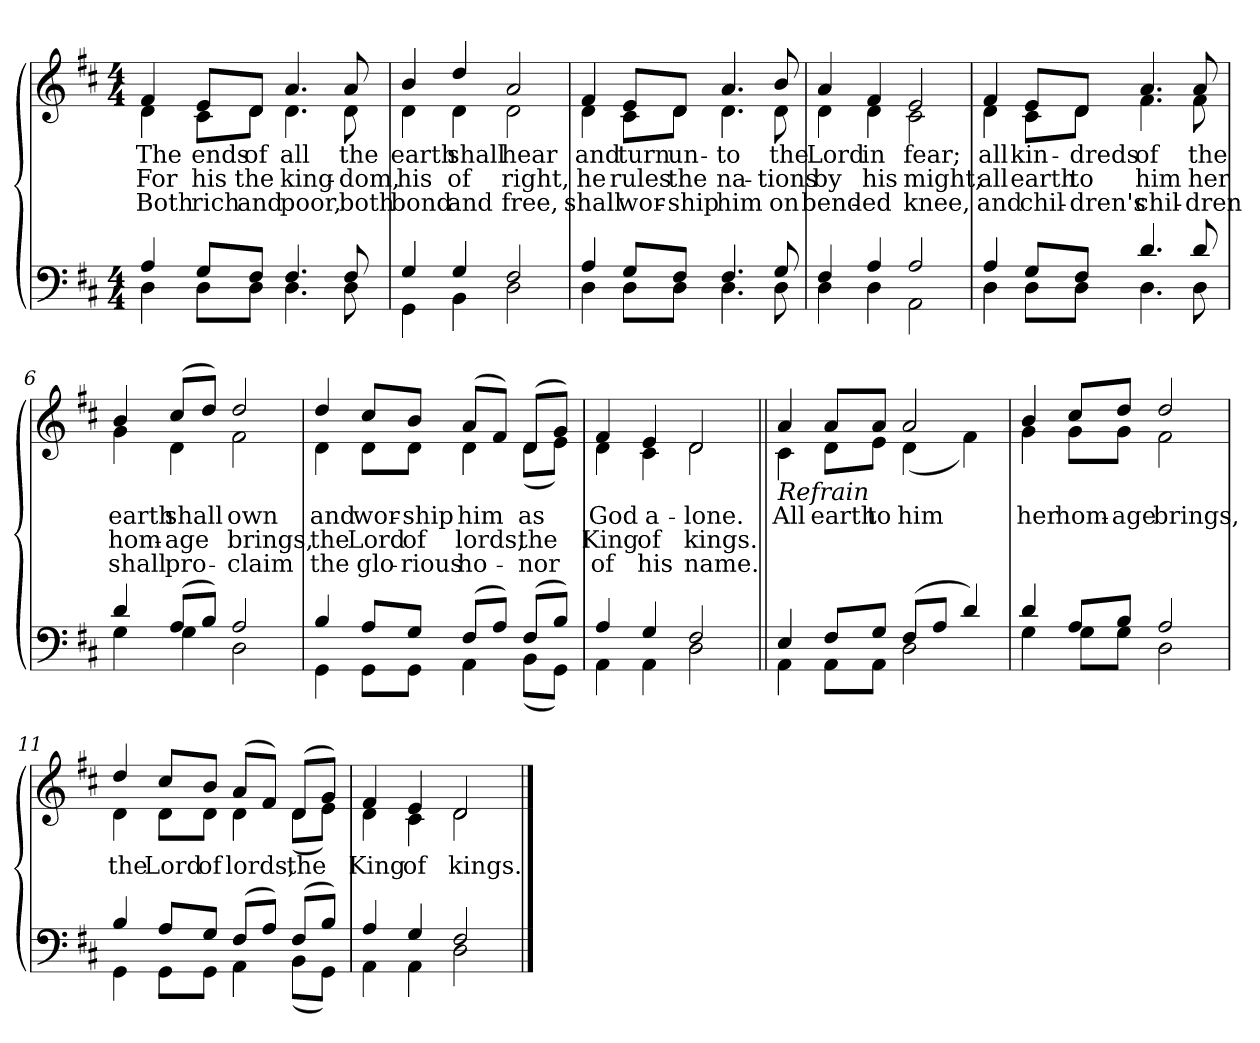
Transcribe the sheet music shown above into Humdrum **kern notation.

**kern	**kern	**text	**text	**text
*part2	*part1	*part1	*part1	*part1
*staff2	*staff1	*staff1	*staff1	*staff1
*clefF4	*clefG2	*	*	*
*k[f#c#]	*k[f#c#]	*	*	*
*M4/4	*M4/4	*	*	*
=1	=1	=1	=1	=1
*^	*	*	*	*
!	!	!LO:TX:b:i:t=Verse	!	!	!
!	!	!	!LO:LY:b	!LO:LY:b	!LO:LY:b
*	*	*^	*	*	*
4A/	4D\	4f#/	4d\	The	For	Both
!	!	!	!	!LO:LY:b	!LO:LY:b	!LO:LY:b
8G/L	8D\L	8e/L	8c#\L	ends	his	rich
!	!	!	!	!LO:LY:b	!LO:LY:b	!LO:LY:b
8F#/J	8D\J	8d/J	8d\J	of	the	and
!	!	!	!	!LO:LY:b	!LO:LY:b	!LO:LY:b
4.F#/	4.D\	4.a/	4.d\	all	king-	poor,
!	!	!	!	!LO:LY:b	!LO:LY:b	!LO:LY:b
8F#/	8D\	8a/	8d\	the	-dom,	both
=2	=2	=2	=2	=2	=2	=2
!	!	!	!	!LO:LY:b	!LO:LY:b	!LO:LY:b
4G/	4GG\	4b/	4d\	earth	his	bond
!	!	!	!	!LO:LY:b	!LO:LY:b	!LO:LY:b
4G/	4BB\	4dd/	4d\	shall	of	and
!	!	!	!	!LO:LY:b	!LO:LY:b	!LO:LY:b
2F#/	2D\	2a/	2d\	hear	right,	free,
!!LO:LB:g=z	!!
=3	=3	=3	=3	=3	=3	=3
!	!	!	!	!LO:LY:b	!LO:LY:b	!LO:LY:b
4A/	4D\	4f#/	4d\	and	he	shall
!	!	!	!	!LO:LY:b	!LO:LY:b	!LO:LY:b
8G/L	8D\L	8e/L	8c#\L	turn	rules	wor-
!	!	!	!	!LO:LY:b	!LO:LY:b	!LO:LY:b
8F#/J	8D\J	8d/J	8d\J	un-	the	-ship
!	!	!	!	!LO:LY:b	!LO:LY:b	!LO:LY:b
4.F#/	4.D\	4.a/	4.d\	-to	na-	him
!	!	!	!	!LO:LY:b	!LO:LY:b	!LO:LY:b
8G/	8D\	8b/	8d\	the	-tions	on
=4	=4	=4	=4	=4	=4	=4
!	!	!	!	!LO:LY:b	!LO:LY:b	!LO:LY:b
4F#/	4D\	4a/	4d\	Lord	by	bend-
!	!	!	!	!LO:LY:b	!LO:LY:b	!LO:LY:b
4A/	4D\	4f#/	4d\	in	his	-ed
!	!	!	!	!LO:LY:b	!LO:LY:b	!LO:LY:b
2A/	2AA\	2e/	2c#\	fear;	might;	knee,
!!LO:LB:g=z	!!
=5	=5	=5	=5	=5	=5	=5
!	!	!	!	!LO:LY:b	!LO:LY:b	!LO:LY:b
4A/	4D\	4f#/	4d\	all	all	and
!	!	!	!	!LO:LY:b	!LO:LY:b	!LO:LY:b
8G/L	8D\L	8e/L	8c#\L	kin-	earth	chil-
!	!	!	!	!LO:LY:b	!LO:LY:b	!LO:LY:b
8F#/J	8D\J	8d/J	8d\J	-dreds	to	-dren's
!	!	!	!	!LO:LY:b	!LO:LY:b	!LO:LY:b
4.d/	4.D\	4.a/	4.f#\	of	him	chil-
!	!	!	!	!LO:LY:b	!LO:LY:b	!LO:LY:b
8d/	8D\	8a/	8f#\	the	her	-dren
=6	=6	=6	=6	=6	=6	=6
!	!	!	!	!LO:LY:b	!LO:LY:b	!LO:LY:b
4d/	4G\	4b/	4g\	earth	hom-	shall
!	!	!	!	!LO:LY:b	!LO:LY:b	!LO:LY:b
(>8A/L	4G\	(>8cc#/L	4d\	shall	-age	pro-
8B/J)	.	8dd/J)	.	.	.	.
!	!	!	!	!LO:LY:b	!LO:LY:b	!LO:LY:b
2A/	2D\	2dd/	2f#\	own	brings,	-claim
!!LO:LB:g=z	!!
=7	=7	=7	=7	=7	=7	=7
!	!	!	!	!LO:LY:b	!LO:LY:b	!LO:LY:b
4B/	4GG\	4dd/	4d\	and	the	the
!	!	!	!	!LO:LY:b	!LO:LY:b	!LO:LY:b
8A/L	8GG\L	8cc#/L	8d\L	wor-	Lord	glo-
!	!	!	!	!LO:LY:b	!LO:LY:b	!LO:LY:b
8G/J	8GG\J	8b/J	8d\J	-ship	of	-rious
!	!	!	!	!LO:LY:b	!LO:LY:b	!LO:LY:b
(>8F#/L	4AA\	(>8a/L	4d\	him	lords,	ho-
8A/J)	.	8f#/J)	.	.	.	.
!	!	!	!	!LO:LY:b	!LO:LY:b	!LO:LY:b
(>8F#/L	(<8BB\L	(>8d/L	(<8d\L	as	the	-nor
8B/J)	8GG\J)	8g/J)	8e\J)	.	.	.
=8	=8	=8	=8	=8	=8	=8
!	!	!	!	!LO:LY:b	!LO:LY:b	!LO:LY:b
4A/	4AA\	4f#/	4d\	God	King	of
!	!	!	!	!LO:LY:b	!LO:LY:b	!LO:LY:b
4G/	4AA\	4e/	4c#\	a-	of	his
!	!	!	!	!LO:LY:b	!LO:LY:b	!LO:LY:b
2F#/	2D\	2d/	2d\	-lone.	kings.	name.
!!LO:LB:g=z	!!
=9||	=9||	=9||	=9||	=9||	=9||	=9||
!	!	!LO:TX:b:i:t=Refrain	!	!	!	!
!	!	!	!	!LO:LY:b	!	!
4E/	4AA\	4a/	4c#\	All	.	.
!	!	!	!	!LO:LY:b	!	!
8F#/L	8AA\L	8a/L	8d\L	earth	.	.
!	!	!	!	!LO:LY:b	!	!
8G/J	8AA\J	8a/J	8e\J	to	.	.
!	!	!	!	!LO:LY:b	!	!
(>8F#/L	2D\	2a/	(<4d\	him	.	.
8A/J	.	.	.	.	.	.
4d/)	.	.	4f#\)	.	.	.
=10	=10	=10	=10	=10	=10	=10
!	!	!	!	!LO:LY:b	!	!
4d/	4G\	4b/	4g\	her	.	.
!	!	!	!	!LO:LY:b	!	!
8A/L	8G\L	8cc#/L	8g\L	hom-	.	.
!	!	!	!	!LO:LY:b	!	!
8B/J	8G\J	8dd/J	8g\J	-age	.	.
!	!	!	!	!LO:LY:b	!	!
2A/	2D\	2dd/	2f#\	brings,	.	.
!!LO:LB:g=z	!!
=11	=11	=11	=11	=11	=11	=11
!	!	!	!	!LO:LY:b	!	!
4B/	4GG\	4dd/	4d\	the	.	.
!	!	!	!	!LO:LY:b	!	!
8A/L	8GG\L	8cc#/L	8d\L	Lord	.	.
!	!	!	!	!LO:LY:b	!	!
8G/J	8GG\J	8b/J	8d\J	of	.	.
!	!	!	!	!LO:LY:b	!	!
(>8F#/L	4AA\	(>8a/L	4d\	lords,	.	.
8A/J)	.	8f#/J)	.	.	.	.
!	!	!	!	!LO:LY:b	!	!
(>8F#/L	(<8BB\L	(>8d/L	(<8d\L	the	.	.
8B/J)	8GG\J)	8g/J)	8e\J)	.	.	.
=12	=12	=12	=12	=12	=12	=12
!	!	!	!	!LO:LY:b	!	!
4A/	4AA\	4f#/	4d\	King	.	.
!	!	!	!	!LO:LY:b	!	!
4G/	4AA\	4e/	4c#\	of	.	.
!	!	!	!	!LO:LY:b	!	!
2F#/	2D\	2d/	2d\	kings.	.	.
*v	*v	*	*	*	*	*
*	*v	*v	*	*	*
==	==	==	==	==
*-	*-	*-	*-	*-
